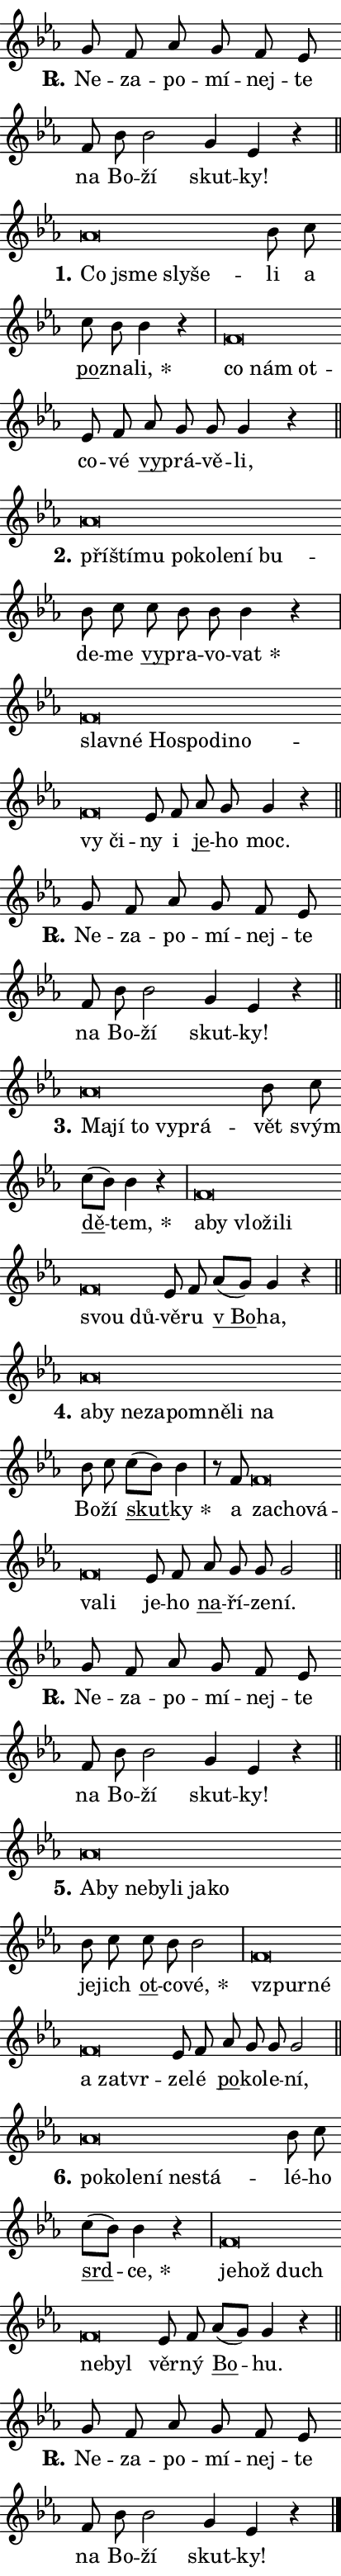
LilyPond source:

\version "2.22.1"
\header { tagline = "" }
\paper {
  indent = 0\cm
  top-margin = 0\cm
  right-margin = 0\cm
  bottom-margin = 0\cm
  left-margin = 0\cm
  paper-width = 7\cm
  page-breaking = #ly:one-page-breaking
  system-system-spacing.basic-distance = #11
  score-system-spacing.basic-distance = #11.3
  ragged-last = ##f
}


%% Author: Thomas Morley
%% https://lists.gnu.org/archive/html/lilypond-user/2020-05/msg00002.html
#(define (line-position grob)
"Returns position of @var[grob} in current system:
   @code{'start}, if at first time-step
   @code{'end}, if at last time-step
   @code{'middle} otherwise
"
  (let* ((col (ly:item-get-column grob))
         (ln (ly:grob-object col 'left-neighbor))
         (rn (ly:grob-object col 'right-neighbor))
         (col-to-check-left (if (ly:grob? ln) ln col))
         (col-to-check-right (if (ly:grob? rn) rn col))
         (break-dir-left
           (and
             (ly:grob-property col-to-check-left 'non-musical #f)
             (ly:item-break-dir col-to-check-left)))
         (break-dir-right
           (and
             (ly:grob-property col-to-check-right 'non-musical #f)
             (ly:item-break-dir col-to-check-right))))
        (cond ((eqv? 1 break-dir-left) 'start)
              ((eqv? -1 break-dir-right) 'end)
              (else 'middle))))

#(define (tranparent-at-line-position vctor)
  (lambda (grob)
  "Relying on @code{line-position} select the relevant enry from @var{vctor}.
Used to determine transparency,"
    (case (line-position grob)
      ((end) (not (vector-ref vctor 0)))
      ((middle) (not (vector-ref vctor 1)))
      ((start) (not (vector-ref vctor 2))))))

noteHeadBreakVisibility =
#(define-music-function (break-visibility)(vector?)
"Makes @code{NoteHead}s transparent relying on @var{break-visibility}"
#{
  \override NoteHead.transparent =
    #(tranparent-at-line-position break-visibility)
#})

#(define delete-ledgers-for-transparent-note-heads
  (lambda (grob)
    "Reads whether a @code{NoteHead} is transparent.
If so this @code{NoteHead} is removed from @code{'note-heads} from
@var{grob}, which is supposed to be @code{LedgerLineSpanner}.
As a result ledgers are not printed for this @code{NoteHead}"
    (let* ((nhds-array (ly:grob-object grob 'note-heads))
           (nhds-list
             (if (ly:grob-array? nhds-array)
                 (ly:grob-array->list nhds-array)
                 '()))
           ;; Relies on the transparent-property being done before
           ;; Staff.LedgerLineSpanner.after-line-breaking is executed.
           ;; This is fragile ...
           (to-keep
             (remove
               (lambda (nhd)
                 (ly:grob-property nhd 'transparent #f))
               nhds-list)))
      ;; TODO find a better method to iterate over grob-arrays, similiar
      ;; to filter/remove etc for lists
      ;; For now rebuilt from scratch
      (set! (ly:grob-object grob 'note-heads)  '())
      (for-each
        (lambda (nhd)
          (ly:pointer-group-interface::add-grob grob 'note-heads nhd))
        to-keep))))

hideNotes = {
  \noteHeadBreakVisibility #begin-of-line-visible
}
unHideNotes = {
  \noteHeadBreakVisibility #all-visible
}

% work-around for resetting accidentals
% https://lilypond.org/doc/v2.23/Documentation/notation/displaying-rhythms#unmetered-music
cadenzaMeasure = {
  \cadenzaOff
  \partial 1024 s1024
  \cadenzaOn
}

#(define-markup-command (accent layout props text) (markup?)
  "Underline accented syllable"
  (interpret-markup layout props
    #{\markup \override #'(offset . 4.3) \underline { #text }#}))

responsum = \markup \concat {
  "R" \hspace #-1.05 \path #0.1 #'((moveto 0 0.07) (lineto 0.9 0.8)) \hspace #0.05 "."
}

\layout {
    \context {
        \Staff
        \remove "Time_signature_engraver"
        \override LedgerLineSpanner.after-line-breaking = #delete-ledgers-for-transparent-note-heads
    }
    \context {
        \Voice {
            \override NoteHead.output-attributes = #'((class . "notehead"))
            \override Hairpin.height = #0.55
        }
    }
    \context {
        \Lyrics {
            \override StanzaNumber.output-attributes = #'((class . "stanzanumber"))
            \override LyricSpace.minimum-distance = #0.9
            \override LyricText.font-name = #"TeX Gyre Schola"
            \override LyricText.font-size = 1
            \override StanzaNumber.font-name = #"TeX Gyre Schola Bold"
            \override StanzaNumber.font-size = 1
        }
    }
}

% magnetic-lyrics.ily
%
%   written by
%     Jean Abou Samra <jean@abou-samra.fr>
%     Werner Lemberg <wl@gnu.org>
%
%   adapted by
%     Jiri Hon <jiri.hon@gmail.com>
%
% Version 2022-Apr-15

% https://www.mail-archive.com/lilypond-user@gnu.org/msg149350.html

#(define (Left_hyphen_pointer_engraver context)
   "Collect syllable-hyphen-syllable occurrences in lyrics and store
them in properties.  This engraver only looks to the left.  For
example, if the lyrics input is @code{foo -- bar}, it does the
following.

@itemize @bullet
@item
Set the @code{text} property of the @code{LyricHyphen} grob between
@q{foo} and @q{bar} to @code{foo}.

@item
Set the @code{left-hyphen} property of the @code{LyricText} grob with
text @q{foo} to the @code{LyricHyphen} grob between @q{foo} and
@q{bar}.
@end itemize

Use this auxiliary engraver in combination with the
@code{lyric-@/text::@/apply-@/magnetic-@/offset!} hook."
   (let ((hyphen #f)
         (text #f))
     (make-engraver
      (acknowledgers
       ((lyric-syllable-interface engraver grob source-engraver)
        (set! text grob)))
      (end-acknowledgers
       ((lyric-hyphen-interface engraver grob source-engraver)
        ;(when (not (grob::has-interface grob 'lyric-space-interface))
          (set! hyphen grob)));)
      ((stop-translation-timestep engraver)
       (when (and text hyphen)
         (ly:grob-set-object! text 'left-hyphen hyphen))
       (set! text #f)
       (set! hyphen #f)))))

#(define (lyric-text::apply-magnetic-offset! grob)
   "If the space between two syllables is less than the value in
property @code{LyricText@/.details@/.squash-threshold}, move the right
syllable to the left so that it gets concatenated with the left
syllable.

Use this function as a hook for
@code{LyricText@/.after-@/line-@/breaking} if the
@code{Left_@/hyphen_@/pointer_@/engraver} is active."
   (let ((hyphen (ly:grob-object grob 'left-hyphen #f)))
     (when hyphen
       (let ((left-text (ly:spanner-bound hyphen LEFT)))
         (when (grob::has-interface left-text 'lyric-syllable-interface)
           (let* ((common (ly:grob-common-refpoint grob left-text X))
                  (this-x-ext (ly:grob-extent grob common X))
                  (left-x-ext
                   (begin
                     ;; Trigger magnetism for left-text.
                     (ly:grob-property left-text 'after-line-breaking)
                     (ly:grob-extent left-text common X)))
                  ;; `delta` is the gap width between two syllables.
                  (delta (- (interval-start this-x-ext)
                            (interval-end left-x-ext)))
                  (details (ly:grob-property grob 'details))
                  (threshold (assoc-get 'squash-threshold details 0.2)))
             (when (< delta threshold)
               (let* (;; We have to manipulate the input text so that
                      ;; ligatures crossing syllable boundaries are not
                      ;; disabled.  For languages based on the Latin
                      ;; script this is essentially a beautification.
                      ;; However, for non-Western scripts it can be a
                      ;; necessity.
                      (lt (ly:grob-property left-text 'text))
                      (rt (ly:grob-property grob 'text))
                      (is-space (grob::has-interface hyphen 'lyric-space-interface))
                      (space (if is-space " " ""))
                      (space-markup (grob-interpret-markup grob " "))
                      (space-size (interval-length (ly:stencil-extent space-markup X)))
                      (extra-delta (if is-space space-size 0))
                      ;; Append new syllable.
                      (ltrt-space (if (and (string? lt) (string? rt))
                                (string-append lt space rt)
                                (make-concat-markup (list lt space rt))))
                      ;; Right-align `ltrt` to the right side.
                      (ltrt-space-markup (grob-interpret-markup
                               grob
                               (make-translate-markup
                                (cons (interval-length this-x-ext) 0)
                                (make-right-align-markup ltrt-space)))))
                 (begin
                   ;; Don't print `left-text`.
                   (ly:grob-set-property! left-text 'stencil #f)
                   ;; Set text and stencil (which holds all collected
                   ;; syllables so far) and shift it to the left.
                   (ly:grob-set-property! grob 'text ltrt-space)
                   (ly:grob-set-property! grob 'stencil ltrt-space-markup)
                   (ly:grob-translate-axis! grob (- (- delta extra-delta)) X))))))))))


#(define (lyric-hyphen::displace-bounds-first grob)
   ;; Make very sure this callback isn't triggered too early.
   (let ((left (ly:spanner-bound grob LEFT))
         (right (ly:spanner-bound grob RIGHT)))
     (ly:grob-property left 'after-line-breaking)
     (ly:grob-property right 'after-line-breaking)
     (ly:lyric-hyphen::print grob)))

squashThreshold = #0.4

\layout {
  \context {
    \Lyrics
    \consists #Left_hyphen_pointer_engraver
    \override LyricText.after-line-breaking =
      #lyric-text::apply-magnetic-offset!
    \override LyricHyphen.stencil = #lyric-hyphen::displace-bounds-first
    \override LyricText.details.squash-threshold = \squashThreshold
    \override LyricHyphen.minimum-distance = 0
    \override LyricHyphen.minimum-length = \squashThreshold
  }
}

squash = \override LyricText.details.squash-threshold = 9999
unSquash = \override LyricText.details.squash-threshold = \squashThreshold

left = \override LyricText.self-alignment-X = #LEFT
unLeft = \revert LyricText.self-alignment-X

starOffset = #(lambda (grob) 
                (let ((x_offset (ly:self-alignment-interface::aligned-on-x-parent grob)))
                  (if (= x_offset 0) 0 (+ x_offset 1.2))))

star = #(define-music-function (syllable)(string?)
"Append star separator at the end of a syllable"
#{
  \once \override LyricText.X-offset = #starOffset
  \lyricmode { \markup {
    #syllable
    \override #'((font-name . "TeX Gyre Schola Bold")) \hspace #0.2 \lower #0.65 \larger "*"
  } }
#})

starAccent = #(define-music-function (syllable)(string?)
"Append star separator at the end of a syllable and make accent"
#{
  \once \override LyricText.X-offset = #starOffset
  \lyricmode { \markup {
    \accent #syllable
    \override #'((font-name . "TeX Gyre Schola Bold")) \hspace #0.2 \lower #0.65 \larger "*"
  } }
#})

breath = #(define-music-function (syllable)(string?)
"Append breathing indicator at the end of a syllable"
#{
  \lyricmode { \markup { #syllable "+" } }
#})

optionalBreath = #(define-music-function (syllable)(string?)
"Append optional breathing indicator at the end of a syllable"
#{
  \lyricmode { \markup { #syllable "(+)" } }
#})


\score {
    <<
        \new Voice = "melody" { \cadenzaOn \key es \major \relative { g'8 f as g f es \bar "" f bes bes2 g4 es r \cadenzaMeasure \bar "||" \break } }
        \new Lyrics \lyricsto "melody" { \lyricmode { \set stanza = \responsum
Ne -- za -- po -- mí -- nej -- te na Bo -- ží skut -- ky! } }
    >>
    \layout {}
}

\score {
    <<
        \new Voice = "melody" { \cadenzaOn \key es \major \relative { as'\breve*1/16 \hideNotes \breve*1/16 \bar "" \breve*1/16 \breve*1/16 \bar "" \unHideNotes bes8 c \bar "" c bes bes4 r \cadenzaMeasure \bar "|" f\breve*1/16 \hideNotes \breve*1/16 \breve*1/16 \bar "" \unHideNotes es8 f \bar "" as g g g4 r \cadenzaMeasure \bar "||" \break } }
        \new Lyrics \lyricsto "melody" { \lyricmode { \set stanza = "1."
\left Co \squash jsme sly -- še -- \unLeft \unSquash li a \markup \accent po -- zna -- \star li, \left co \squash nám ot -- \unLeft \unSquash co -- vé \markup \accent vy -- prá -- vě -- li, } }
    >>
    \layout {}
}

\score {
    <<
        \new Voice = "melody" { \cadenzaOn \key es \major \relative { as'\breve*1/16 \hideNotes \breve*1/16 \bar "" \breve*1/16 \bar "" \breve*1/16 \bar "" \breve*1/16 \bar "" \breve*1/16 \bar "" \breve*1/16 \breve*1/16 \bar "" \unHideNotes bes8 c \bar "" c bes bes bes4 r \cadenzaMeasure \bar "|" f\breve*1/16 \hideNotes \breve*1/16 \bar "" \breve*1/16 \bar "" \breve*1/16 \bar "" \breve*1/16 \bar "" \breve*1/16 \bar "" \breve*1/16 \breve*1/16 \bar "" \unHideNotes es8 f \bar "" as g g4 r \cadenzaMeasure \bar "||" \break } }
        \new Lyrics \lyricsto "melody" { \lyricmode { \set stanza = "2."
\left pří -- \squash ští -- mu po -- ko -- le -- ní bu -- \unLeft \unSquash de -- me \markup \accent vy -- pra -- vo -- \star vat \left slav -- \squash né Ho -- spo -- di -- no -- vy či -- \unLeft \unSquash ny i \markup \accent je -- ho moc. } }
    >>
    \layout {}
}

\score {
    <<
        \new Voice = "melody" { \cadenzaOn \key es \major \relative { g'8 f as g f es \bar "" f bes bes2 g4 es r \cadenzaMeasure \bar "||" \break } }
        \new Lyrics \lyricsto "melody" { \lyricmode { \set stanza = \responsum
Ne -- za -- po -- mí -- nej -- te na Bo -- ží skut -- ky! } }
    >>
    \layout {}
}

\score {
    <<
        \new Voice = "melody" { \cadenzaOn \key es \major \relative { as'\breve*1/16 \hideNotes \breve*1/16 \bar "" \breve*1/16 \bar "" \breve*1/16 \breve*1/16 \bar "" \unHideNotes bes8 c \bar "" c[( bes)] bes4 r \cadenzaMeasure \bar "|" f\breve*1/16 \hideNotes \breve*1/16 \bar "" \breve*1/16 \bar "" \breve*1/16 \bar "" \breve*1/16 \bar "" \breve*1/16 \breve*1/16 \bar "" \unHideNotes es8 f \bar "" as[( g)] g4 r \cadenzaMeasure \bar "||" \break } }
        \new Lyrics \lyricsto "melody" { \lyricmode { \set stanza = "3."
\left Ma -- \squash jí to vy -- prá -- \unLeft \unSquash vět svým \markup \accent dě -- \star tem, \left a -- \squash by vlo -- ži -- li svou dů -- \unLeft \unSquash vě -- ru \markup \accent "v Bo" -- ha, } }
    >>
    \layout {}
}

\score {
    <<
        \new Voice = "melody" { \cadenzaOn \key es \major \relative { as'\breve*1/16 \hideNotes \breve*1/16 \bar "" \breve*1/16 \bar "" \breve*1/16 \bar "" \breve*1/16 \bar "" \breve*1/16 \bar "" \breve*1/16 \breve*1/16 \bar "" \unHideNotes bes8 c \bar "" c[( bes)] bes4 \cadenzaMeasure \bar "|" r8 f8 f\breve*1/16 \hideNotes \breve*1/16 \bar "" \breve*1/16 \bar "" \breve*1/16 \breve*1/16 \bar "" \unHideNotes es8 f \bar "" as g g g2 \cadenzaMeasure \bar "||" \break } }
        \new Lyrics \lyricsto "melody" { \lyricmode { \set stanza = "4."
\left a -- \squash by ne -- za -- po -- mně -- li na \unLeft \unSquash Bo -- ží \markup \accent skut -- \star ky a \left za -- \squash cho -- vá -- va -- li \unLeft \unSquash je -- ho \markup \accent na -- ří -- ze -- ní. } }
    >>
    \layout {}
}

\score {
    <<
        \new Voice = "melody" { \cadenzaOn \key es \major \relative { g'8 f as g f es \bar "" f bes bes2 g4 es r \cadenzaMeasure \bar "||" \break } }
        \new Lyrics \lyricsto "melody" { \lyricmode { \set stanza = \responsum
Ne -- za -- po -- mí -- nej -- te na Bo -- ží skut -- ky! } }
    >>
    \layout {}
}

\score {
    <<
        \new Voice = "melody" { \cadenzaOn \key es \major \relative { as'\breve*1/16 \hideNotes \breve*1/16 \bar "" \breve*1/16 \bar "" \breve*1/16 \bar "" \breve*1/16 \bar "" \breve*1/16 \breve*1/16 \bar "" \unHideNotes bes8 c \bar "" c bes bes2 \cadenzaMeasure \bar "|" f\breve*1/16 \hideNotes \breve*1/16 \bar "" \breve*1/16 \bar "" \breve*1/16 \breve*1/16 \bar "" \unHideNotes es8 f \bar "" as g g g2 \cadenzaMeasure \bar "||" \break } }
        \new Lyrics \lyricsto "melody" { \lyricmode { \set stanza = "5."
\left A -- \squash by ne -- by -- li ja -- ko \unLeft \unSquash je -- jich \markup \accent ot -- co -- \star vé, \left vzpur -- \squash né a za -- tvr -- \unLeft \unSquash ze -- lé \markup \accent po -- ko -- le -- ní, } }
    >>
    \layout {}
}

\score {
    <<
        \new Voice = "melody" { \cadenzaOn \key es \major \relative { as'\breve*1/16 \hideNotes \breve*1/16 \bar "" \breve*1/16 \bar "" \breve*1/16 \bar "" \breve*1/16 \breve*1/16 \bar "" \unHideNotes bes8 c \bar "" c[( bes)] bes4 r \cadenzaMeasure \bar "|" f\breve*1/16 \hideNotes \breve*1/16 \bar "" \breve*1/16 \bar "" \breve*1/16 \breve*1/16 \bar "" \unHideNotes es8 f \bar "" as[( g)] g4 r \cadenzaMeasure \bar "||" \break } }
        \new Lyrics \lyricsto "melody" { \lyricmode { \set stanza = "6."
\left po -- \squash ko -- le -- ní ne -- stá -- \unLeft \unSquash lé -- ho \markup \accent srd -- \star ce, \left je -- \squash hož duch ne -- byl \unLeft \unSquash věr -- ný \markup \accent Bo -- hu. } }
    >>
    \layout {}
}

\score {
    <<
        \new Voice = "melody" { \cadenzaOn \key es \major \relative { g'8 f as g f es \bar "" f bes bes2 g4 es r \cadenzaMeasure \bar "||" \break } \bar "|." }
        \new Lyrics \lyricsto "melody" { \lyricmode { \set stanza = \responsum
Ne -- za -- po -- mí -- nej -- te na Bo -- ží skut -- ky! } }
    >>
    \layout {}
}
